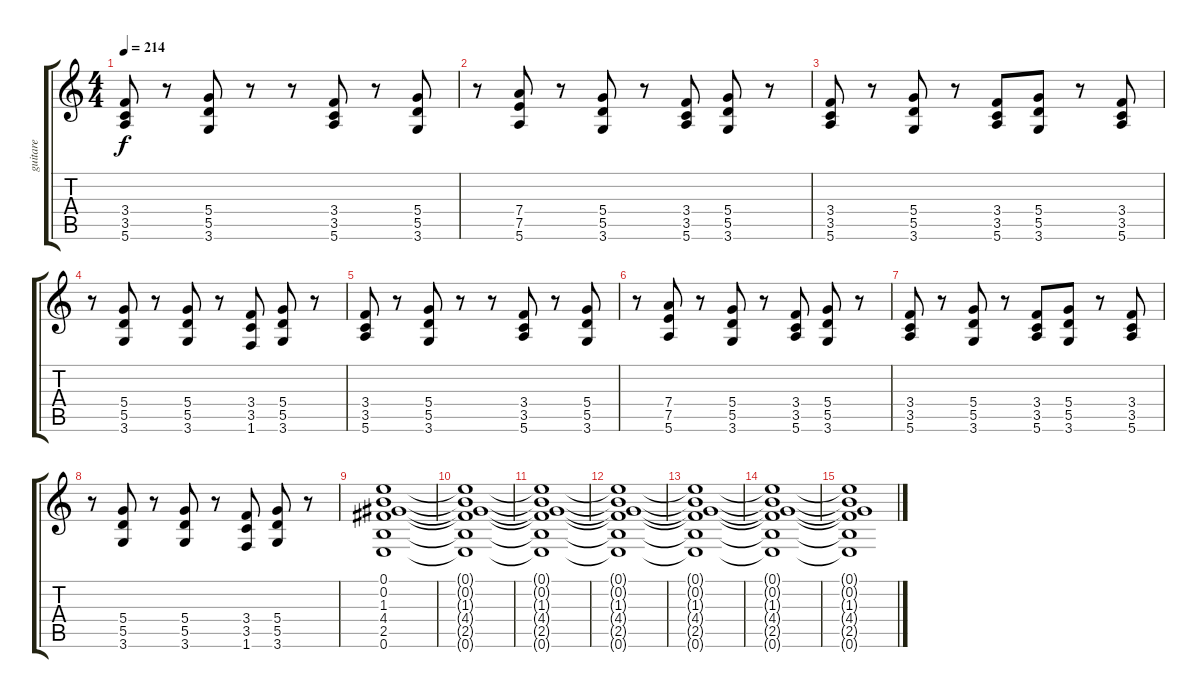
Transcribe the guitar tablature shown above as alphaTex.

\track ("guitare " "guitare ") {instrument overdrivenguitar}
\staff {score tabs}
\tuning (E4 B3 G3 D3 A2 E2) {hide}
\ts (4 4)
\tempo 214
\clef g2
\ks c
(3.4 3.5 5.6).8{dy f} r.8 (5.4 5.5 3.6).8 r.8 r.8 (3.4 3.5 5.6).8 r.8 (5.4 5.5 3.6).8 |
r.8 (7.4 7.5 5.6).8 r.8 (5.4 5.5 3.6).8 r.8 (3.4 3.5 5.6).8 (5.4 5.5 3.6).8 r.8 |
(3.4 3.5 5.6).8 r.8 (5.4 5.5 3.6).8 r.8 (3.4 3.5 5.6).8 (5.4 5.5 3.6).8 r.8 (3.4 3.5 5.6).8 |
r.8 (5.4 5.5 3.6).8 r.8 (5.4 5.5 3.6).8 r.8 (3.4 3.5 1.6).8 (5.4 5.5 3.6).8 r.8 |
(3.4 3.5 5.6).8 r.8 (5.4 5.5 3.6).8 r.8 r.8 (3.4 3.5 5.6).8 r.8 (5.4 5.5 3.6).8 |
r.8 (7.4 7.5 5.6).8 r.8 (5.4 5.5 3.6).8 r.8 (3.4 3.5 5.6).8 (5.4 5.5 3.6).8 r.8 |
(3.4 3.5 5.6).8 r.8 (5.4 5.5 3.6).8 r.8 (3.4 3.5 5.6).8 (5.4 5.5 3.6).8 r.8 (3.4 3.5 5.6).8 |
r.8 (5.4 5.5 3.6).8 r.8 (5.4 5.5 3.6).8 r.8 (3.4 3.5 1.6).8 (5.4 5.5 3.6).8 r.8 |
(0.1 0.2 1.3 4.4 2.5 0.6).1 |
(0.1{t} 0.2{t} 1.3{t} 4.4{t} 2.5{t} 0.6{t}).1 |
(0.1{t} 0.2{t} 1.3{t} 4.4{t} 2.5{t} 0.6{t}).1 |
(0.1{t} 0.2{t} 1.3{t} 4.4{t} 2.5{t} 0.6{t}).1 |
(0.1{t} 0.2{t} 1.3{t} 4.4{t} 2.5{t} 0.6{t}).1 |
(0.1{t} 0.2{t} 1.3{t} 4.4{t} 2.5{t} 0.6{t}).1 |
(0.1{t} 0.2{t} 1.3{t} 4.4{t} 2.5{t} 0.6{t}).1
